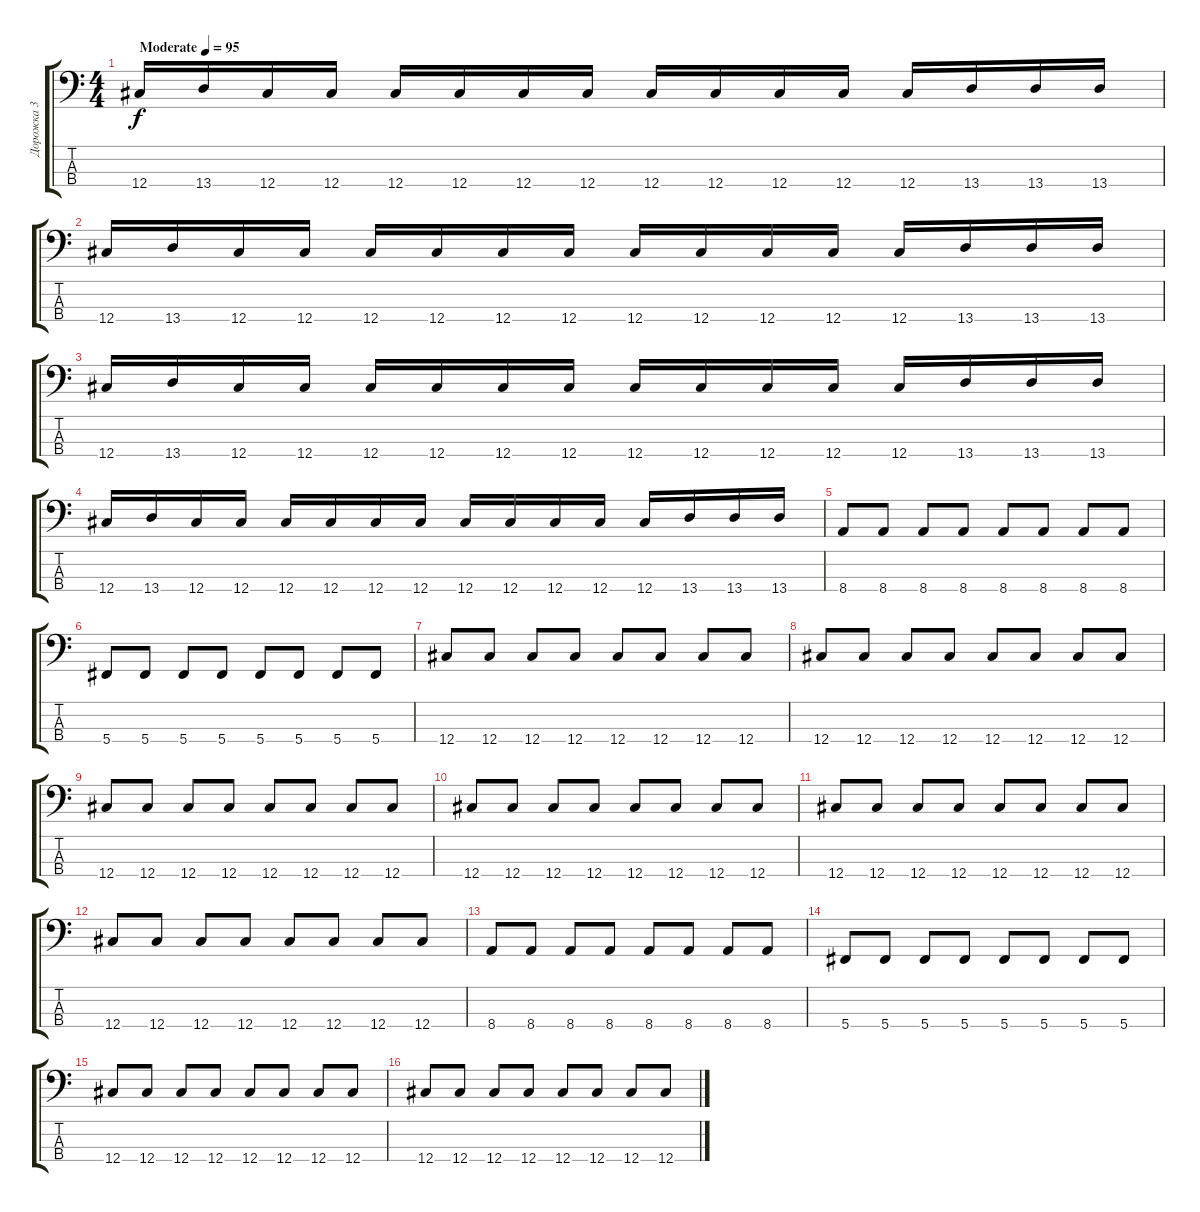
\track ("Дорожка 3" "Дорожка 3") {instrument electricbassfinger}
\staff {score tabs}
\tuning (Gb2 Db2 Ab1 Db1) {hide}
\ts (4 4)
\tempo (95 "Moderate")
\clef f4
\ks c
12.4.16{dy f instrument electricbassfinger} 13.4.16 12.4.16 12.4.16 12.4.16 12.4.16 12.4.16 12.4.16 12.4.16 12.4.16 12.4.16 12.4.16 12.4.16 13.4.16 13.4.16 13.4.16 |
12.4.16 13.4.16 12.4.16 12.4.16 12.4.16 12.4.16 12.4.16 12.4.16 12.4.16 12.4.16 12.4.16 12.4.16 12.4.16 13.4.16 13.4.16 13.4.16 |
12.4.16 13.4.16 12.4.16 12.4.16 12.4.16 12.4.16 12.4.16 12.4.16 12.4.16 12.4.16 12.4.16 12.4.16 12.4.16 13.4.16 13.4.16 13.4.16 |
12.4.16 13.4.16 12.4.16 12.4.16 12.4.16 12.4.16 12.4.16 12.4.16 12.4.16 12.4.16 12.4.16 12.4.16 12.4.16 13.4.16 13.4.16 13.4.16 |
8.4.8 8.4.8 8.4.8 8.4.8 8.4.8 8.4.8 8.4.8 8.4.8 |
5.4.8 5.4.8 5.4.8 5.4.8 5.4.8 5.4.8 5.4.8 5.4.8 |
12.4.8 12.4.8 12.4.8 12.4.8 12.4.8 12.4.8 12.4.8 12.4.8 |
12.4.8 12.4.8 12.4.8 12.4.8 12.4.8 12.4.8 12.4.8 12.4.8 |
12.4.8 12.4.8 12.4.8 12.4.8 12.4.8 12.4.8 12.4.8 12.4.8 |
12.4.8 12.4.8 12.4.8 12.4.8 12.4.8 12.4.8 12.4.8 12.4.8 |
12.4.8 12.4.8 12.4.8 12.4.8 12.4.8 12.4.8 12.4.8 12.4.8 |
12.4.8 12.4.8 12.4.8 12.4.8 12.4.8 12.4.8 12.4.8 12.4.8 |
8.4.8 8.4.8 8.4.8 8.4.8 8.4.8 8.4.8 8.4.8 8.4.8 |
5.4.8 5.4.8 5.4.8 5.4.8 5.4.8 5.4.8 5.4.8 5.4.8 |
12.4.8 12.4.8 12.4.8 12.4.8 12.4.8 12.4.8 12.4.8 12.4.8 |
12.4.8 12.4.8 12.4.8 12.4.8 12.4.8 12.4.8 12.4.8 12.4.8
